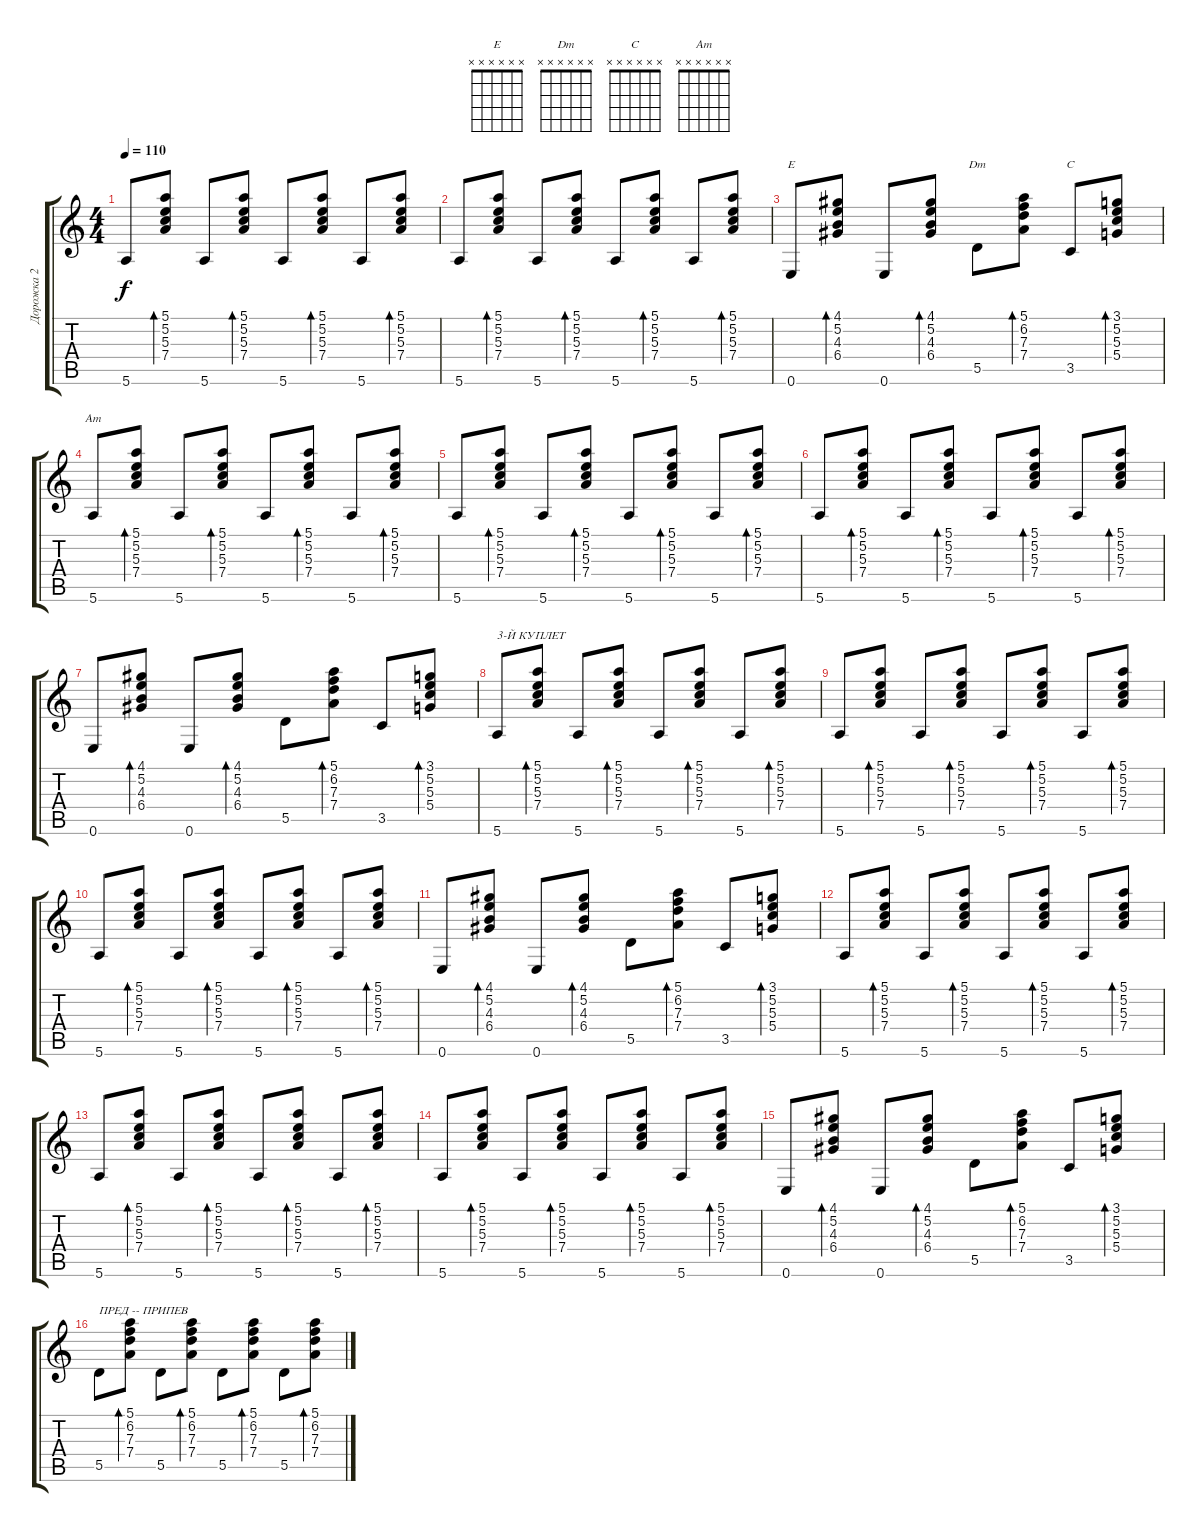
\track ("Дорожка 2" "Дорожка 2") {instrument acousticguitarsteel}
\staff {score tabs}
\tuning (E4 B3 G3 D3 A2 E2) {hide}
\chord ("E" x x x x x x)
\chord ("Dm" x x x x x x)
\chord ("C" x x x x x x)
\chord ("Am" x x x x x x)
\ts (4 4)
\tempo 110
\clef g2
\ks c
5.6.8{dy f} (5.1 5.2 5.3 7.4).8{bd 60} 5.6.8 (5.1 5.2 5.3 7.4).8{bd 60} 5.6.8 (5.1 5.2 5.3 7.4).8{bd 60} 5.6.8 (5.1 5.2 5.3 7.4).8{bd 60} |
5.6.8 (5.1 5.2 5.3 7.4).8{bd 60} 5.6.8 (5.1 5.2 5.3 7.4).8{bd 60} 5.6.8 (5.1 5.2 5.3 7.4).8{bd 60} 5.6.8 (5.1 5.2 5.3 7.4).8{bd 60} |
0.6.8{ch "E"} (4.1 5.2 4.3 6.4).8{bd 60} 0.6.8 (4.1 5.2 4.3 6.4).8{bd 60} 5.5.8{ch "Dm"} (5.1 6.2 7.3 7.4).8{bd 60} 3.5.8{ch "C"} (3.1 5.2 5.3 5.4).8{bd 60} |
5.6.8{ch "Am"} (5.1 5.2 5.3 7.4).8{bd 60} 5.6.8 (5.1 5.2 5.3 7.4).8{bd 60} 5.6.8 (5.1 5.2 5.3 7.4).8{bd 60} 5.6.8 (5.1 5.2 5.3 7.4).8{bd 60} |
5.6.8 (5.1 5.2 5.3 7.4).8{bd 60} 5.6.8 (5.1 5.2 5.3 7.4).8{bd 60} 5.6.8 (5.1 5.2 5.3 7.4).8{bd 60} 5.6.8 (5.1 5.2 5.3 7.4).8{bd 60} |
5.6.8 (5.1 5.2 5.3 7.4).8{bd 60} 5.6.8 (5.1 5.2 5.3 7.4).8{bd 60} 5.6.8 (5.1 5.2 5.3 7.4).8{bd 60} 5.6.8 (5.1 5.2 5.3 7.4).8{bd 60} |
0.6.8 (4.1 5.2 4.3 6.4).8{bd 60} 0.6.8 (4.1 5.2 4.3 6.4).8{bd 60} 5.5.8 (5.1 6.2 7.3 7.4).8{bd 60} 3.5.8 (3.1 5.2 5.3 5.4).8{bd 60} |
5.6.8{txt "3-Й КУПЛЕТ "} (5.1 5.2 5.3 7.4).8{bd 60} 5.6.8 (5.1 5.2 5.3 7.4).8{bd 60} 5.6.8 (5.1 5.2 5.3 7.4).8{bd 60} 5.6.8 (5.1 5.2 5.3 7.4).8{bd 60} |
5.6.8 (5.1 5.2 5.3 7.4).8{bd 60} 5.6.8 (5.1 5.2 5.3 7.4).8{bd 60} 5.6.8 (5.1 5.2 5.3 7.4).8{bd 60} 5.6.8 (5.1 5.2 5.3 7.4).8{bd 60} |
5.6.8 (5.1 5.2 5.3 7.4).8{bd 60} 5.6.8 (5.1 5.2 5.3 7.4).8{bd 60} 5.6.8 (5.1 5.2 5.3 7.4).8{bd 60} 5.6.8 (5.1 5.2 5.3 7.4).8{bd 60} |
0.6.8 (4.1 5.2 4.3 6.4).8{bd 60} 0.6.8 (4.1 5.2 4.3 6.4).8{bd 60} 5.5.8 (5.1 6.2 7.3 7.4).8{bd 60} 3.5.8 (3.1 5.2 5.3 5.4).8{bd 60} |
5.6.8 (5.1 5.2 5.3 7.4).8{bd 60} 5.6.8 (5.1 5.2 5.3 7.4).8{bd 60} 5.6.8 (5.1 5.2 5.3 7.4).8{bd 60} 5.6.8 (5.1 5.2 5.3 7.4).8{bd 60} |
5.6.8 (5.1 5.2 5.3 7.4).8{bd 60} 5.6.8 (5.1 5.2 5.3 7.4).8{bd 60} 5.6.8 (5.1 5.2 5.3 7.4).8{bd 60} 5.6.8 (5.1 5.2 5.3 7.4).8{bd 60} |
5.6.8 (5.1 5.2 5.3 7.4).8{bd 60} 5.6.8 (5.1 5.2 5.3 7.4).8{bd 60} 5.6.8 (5.1 5.2 5.3 7.4).8{bd 60} 5.6.8 (5.1 5.2 5.3 7.4).8{bd 60} |
0.6.8 (4.1 5.2 4.3 6.4).8{bd 60} 0.6.8 (4.1 5.2 4.3 6.4).8{bd 60} 5.5.8 (5.1 6.2 7.3 7.4).8{bd 60} 3.5.8 (3.1 5.2 5.3 5.4).8{bd 60} |
5.5.8{txt "ПРЕД -- ПРИПЕВ"} (5.1 6.2 7.3 7.4).8{bd 60} 5.5.8 (5.1 6.2 7.3 7.4).8{bd 60} 5.5.8 (5.1 6.2 7.3 7.4).8{bd 60} 5.5.8 (5.1 6.2 7.3 7.4).8{bd 60}
